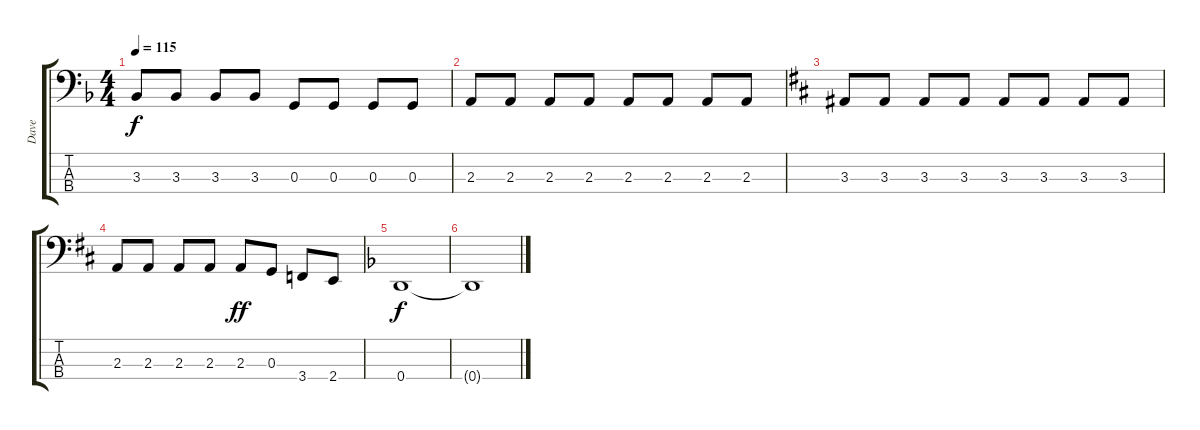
\track ("Dave" "Dave") {instrument electricbasspick}
\staff {score tabs}
\tuning (F2 C2 G1 D1) {hide}
\ts (4 4)
\tempo 115
\clef f4
\ks dminor
3.3.8{dy f} 3.3.8 3.3.8 3.3.8 0.3.8 0.3.8 0.3.8 0.3.8 |
2.3.8 2.3.8 2.3.8 2.3.8 2.3.8 2.3.8 2.3.8 2.3.8 |
\ks bminor
3.3.8 3.3.8 3.3.8 3.3.8 3.3.8 3.3.8 3.3.8 3.3.8 |
2.3.8 2.3.8 2.3.8 2.3.8 2.3.8{dy ff} 0.3.8 3.4.8 2.4.8 |
\ks dminor
0.4.1{dy f} |
0.4{t}.1
